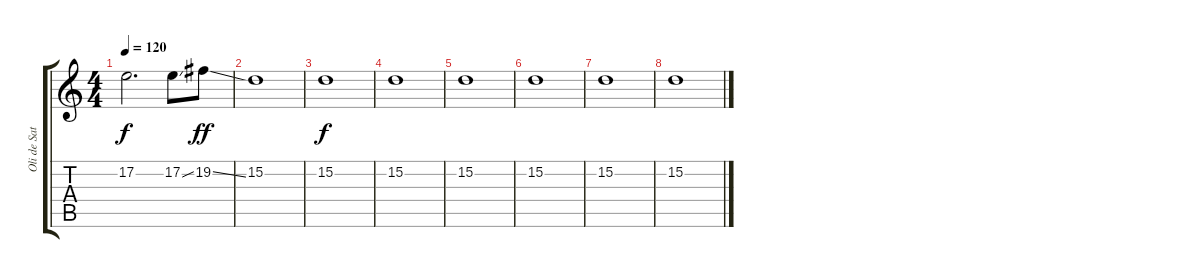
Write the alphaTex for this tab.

\track ("Oli de Sat" "Oli de Sat") {instrument pad2warm}
\staff {score tabs}
\tuning (E4 B3 G3 D3 A2 E2) {hide}
\ts (4 4)
\tempo 120
\clef g2
\ks c
17.2.2{d dy f} 17.2{ss}.8 19.2{ss}.8{dy ff} |
15.2.1 |
15.2.1{dy f} |
15.2.1 |
15.2.1{volume 0} |
15.2.1 |
15.2.1 |
15.2.1
